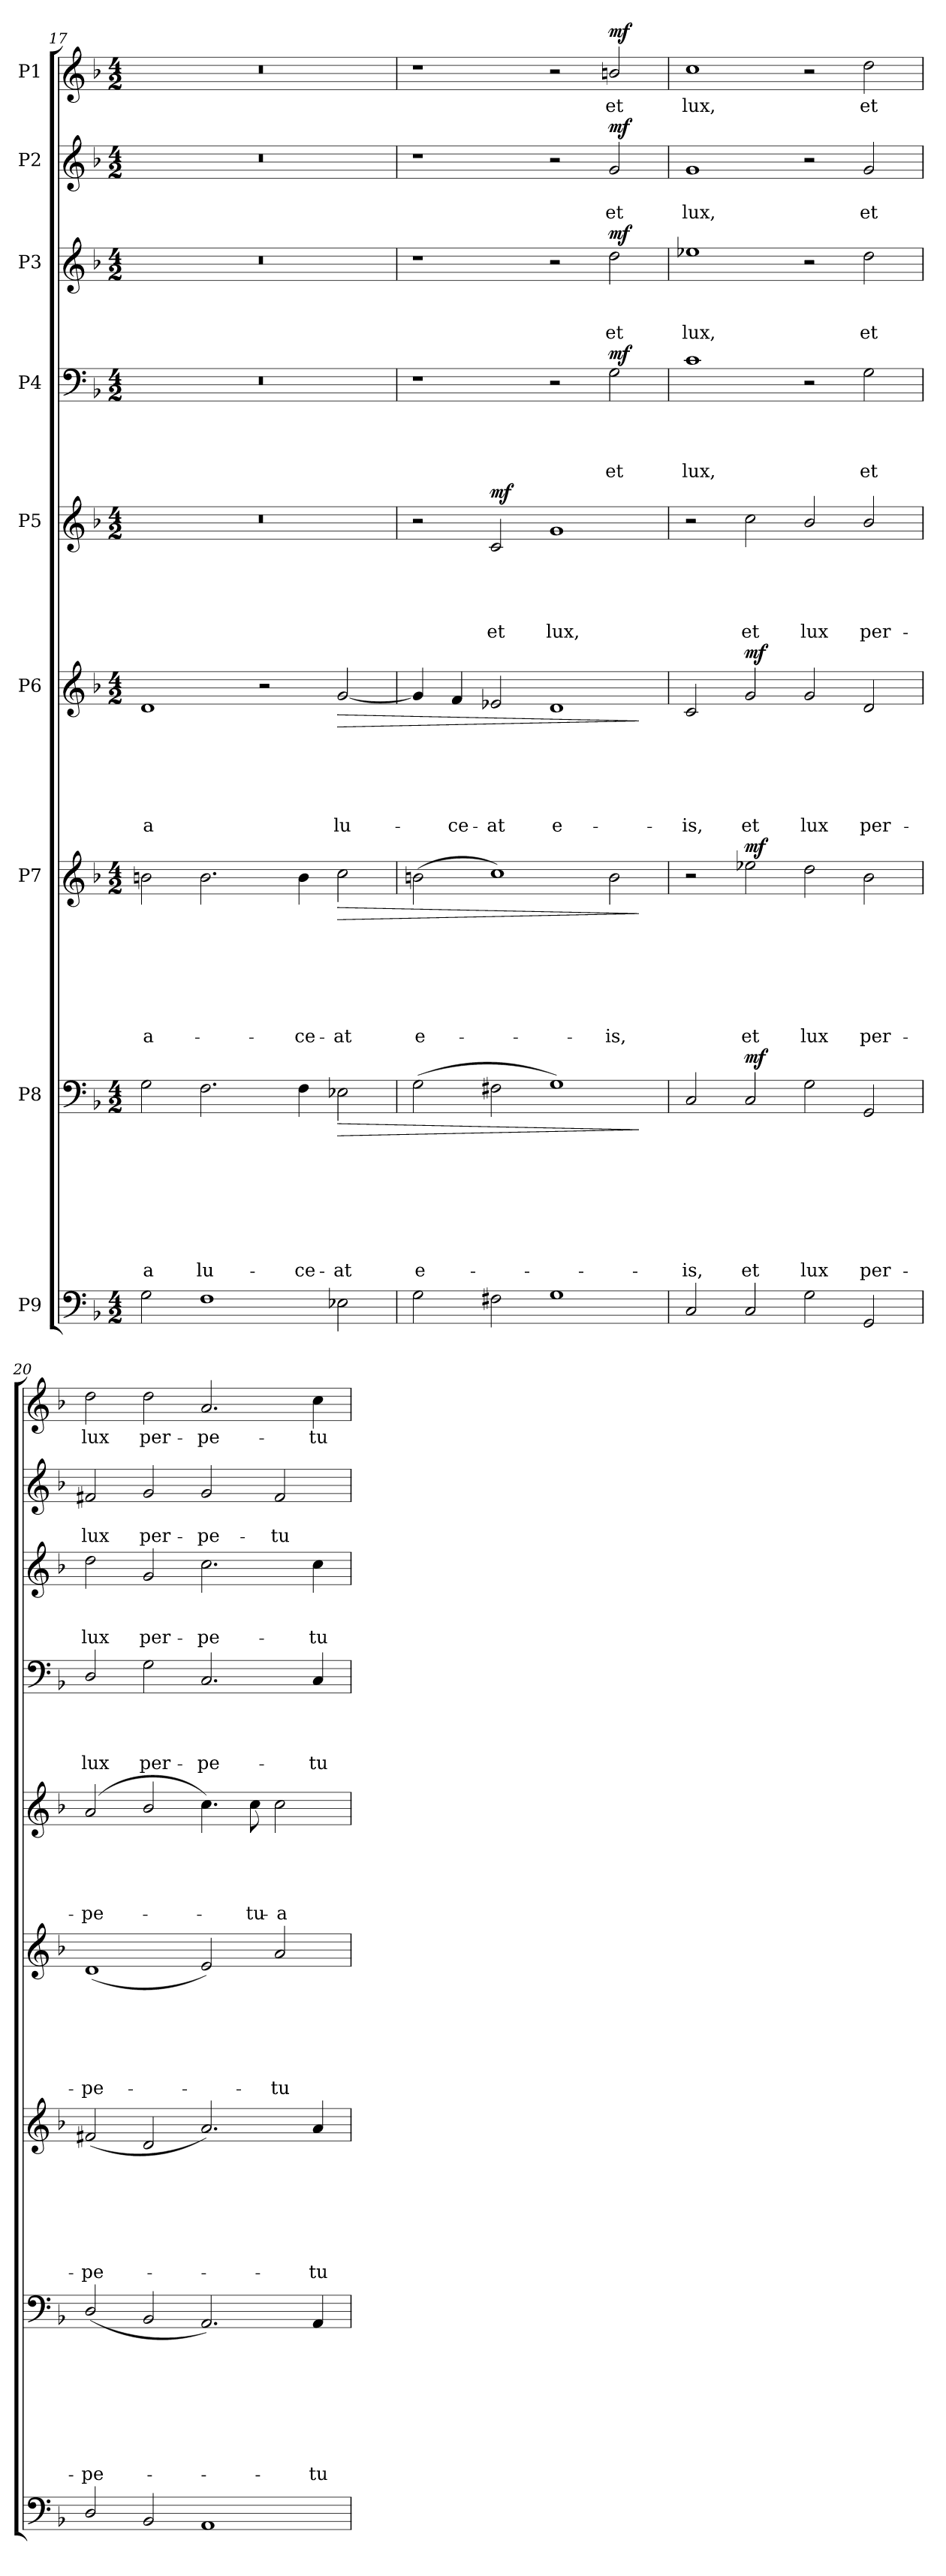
**kern	**kern	**text	**text	**text	**text	**text	**text	**text	**text	**dynam	**kern	**text	**text	**text	**text	**text	**text	**text	**dynam	**kern	**text	**text	**text	**text	**text	**text	**dynam	**kern	**text	**text	**text	**text	**text	**dynam	**kern	**text	**text	**text	**text	**dynam	**kern	**text	**text	**text	**dynam	**kern	**text	**text	**dynam	**kern	**text	**dynam
*part9	*part8	*part8	*part8	*part8	*part8	*part8	*part8	*part8	*part8	*part8	*part7	*part7	*part7	*part7	*part7	*part7	*part7	*part7	*part7	*part6	*part6	*part6	*part6	*part6	*part6	*part6	*part6	*part5	*part5	*part5	*part5	*part5	*part5	*part5	*part4	*part4	*part4	*part4	*part4	*part4	*part3	*part3	*part3	*part3	*part3	*part2	*part2	*part2	*part2	*part1	*part1	*part1
*staff9	*staff8	*staff8	*staff8	*staff8	*staff8	*staff8	*staff8	*staff8	*staff8	*staff8	*staff7	*staff7	*staff7	*staff7	*staff7	*staff7	*staff7	*staff7	*staff7	*staff6	*staff6	*staff6	*staff6	*staff6	*staff6	*staff6	*staff6	*staff5	*staff5	*staff5	*staff5	*staff5	*staff5	*staff5	*staff4	*staff4	*staff4	*staff4	*staff4	*staff4	*staff3	*staff3	*staff3	*staff3	*staff3	*staff2	*staff2	*staff2	*staff2	*staff1	*staff1	*staff1
*I"P9	*I"P8	*	*	*	*	*	*	*	*	*	*I"P7	*	*	*	*	*	*	*	*	*I"P6	*	*	*	*	*	*	*	*I"P5	*	*	*	*	*	*	*I"P4	*	*	*	*	*	*I"P3	*	*	*	*	*I"P2	*	*	*	*I"P1	*	*
*clefF4	*clefF4	*	*	*	*	*	*	*	*	*	*clefG2	*	*	*	*	*	*	*	*	*clefG2	*	*	*	*	*	*	*	*clefG2	*	*	*	*	*	*	*clefF4	*	*	*	*	*	*clefG2	*	*	*	*	*clefG2	*	*	*	*clefG2	*	*
*	*	*	*	*	*	*	*	*	*	*	*ITrd7c12	*	*	*	*	*	*	*	*	*	*	*	*	*	*	*	*	*	*	*	*	*	*	*	*	*	*	*	*	*	*ITrd7c12	*	*	*	*	*	*	*	*	*	*	*
*k[b-]	*k[b-]	*	*	*	*	*	*	*	*	*	*k[b-]	*	*	*	*	*	*	*	*	*k[b-]	*	*	*	*	*	*	*	*k[b-]	*	*	*	*	*	*	*k[b-]	*	*	*	*	*	*k[b-]	*	*	*	*	*k[b-]	*	*	*	*k[b-]	*	*
*F:	*F:	*	*	*	*	*	*	*	*	*	*F:	*	*	*	*	*	*	*	*	*F:	*	*	*	*	*	*	*	*F:	*	*	*	*	*	*	*F:	*	*	*	*	*	*F:	*	*	*	*	*F:	*	*	*	*F:	*	*
*M4/2	*M4/2	*	*	*	*	*	*	*	*	*	*M4/2	*	*	*	*	*	*	*	*	*M4/2	*	*	*	*	*	*	*	*M4/2	*	*	*	*	*	*	*M4/2	*	*	*	*	*	*M4/2	*	*	*	*	*M4/2	*	*	*	*M4/2	*	*
=17	=17	=17	=17	=17	=17	=17	=17	=17	=17	=17	=17	=17	=17	=17	=17	=17	=17	=17	=17	=17	=17	=17	=17	=17	=17	=17	=17	=17	=17	=17	=17	=17	=17	=17	=17	=17	=17	=17	=17	=17	=17	=17	=17	=17	=17	=17	=17	=17	=17	=17	=17	=17
!	!	!	!	!	!	!	!	!	!LO:LY:b	!	!	!	!	!	!	!	!	!LO:LY:b	!	!	!	!	!	!	!	!LO:LY:b	!	!LO:N:vis=1	!	!	!	!	!	!	!LO:N:vis=1	!	!	!	!	!	!LO:N:vis=1	!	!	!	!	!LO:N:vis=1	!	!	!	!LO:N:vis=1	!	!
2G\	2G\	.	.	.	.	.	.	.	-a	.	2Bn\	.	.	.	.	.	.	-a-	.	1d	.	.	.	.	.	-a	.	0r	.	.	.	.	.	.	0r	.	.	.	.	.	0r	.	.	.	.	0r	.	.	.	0r	.	.
!	!	!	!	!	!	!	!	!	!LO:LY:b	!	!	!	!	!	!	!	!	!	!	!	!	!	!	!	!	!	!	!	!	!	!	!	!	!	!	!	!	!	!	!	!	!	!	!	!	!	!	!	!	!	!	!
1F	2.F\	.	.	.	.	.	.	.	lu-	.	2.B\	.	.	.	.	.	.	.	.	.	.	.	.	.	.	.	.	.	.	.	.	.	.	.	.	.	.	.	.	.	.	.	.	.	.	.	.	.	.	.	.	.
.	.	.	.	.	.	.	.	.	.	.	.	.	.	.	.	.	.	.	.	2r	.	.	.	.	.	.	.	.	.	.	.	.	.	.	.	.	.	.	.	.	.	.	.	.	.	.	.	.	.	.	.	.
!	!	!	!	!	!	!	!	!	!LO:LY:b	!	!	!	!	!	!	!	!	!LO:LY:b	!	!	!	!	!	!	!	!	!	!	!	!	!	!	!	!	!	!	!	!	!	!	!	!	!	!	!	!	!	!	!	!	!	!
.	4F\	.	.	.	.	.	.	.	-ce-	.	4B\	.	.	.	.	.	.	-ce-	.	.	.	.	.	.	.	.	.	.	.	.	.	.	.	.	.	.	.	.	.	.	.	.	.	.	.	.	.	.	.	.	.	.
!	!	!	!	!	!	!	!	!	!LO:LY:b	!LO:HP:b	!	!	!	!	!	!	!	!LO:LY:b	!LO:HP:b	!	!	!	!	!	!	!LO:LY:b	!LO:HP:b	!	!	!	!	!	!	!	!	!	!	!	!	!	!	!	!	!	!	!	!	!	!	!	!	!
2E-X\	2E-X\	.	.	.	.	.	.	.	-at	>	2c\	.	.	.	.	.	.	-at	>	[<2g/	.	.	.	.	.	lu-	>	.	.	.	.	.	.	.	.	.	.	.	.	.	.	.	.	.	.	.	.	.	.	.	.	.
=18	=18	=18	=18	=18	=18	=18	=18	=18	=18	=18	=18	=18	=18	=18	=18	=18	=18	=18	=18	=18	=18	=18	=18	=18	=18	=18	=18	=18	=18	=18	=18	=18	=18	=18	=18	=18	=18	=18	=18	=18	=18	=18	=18	=18	=18	=18	=18	=18	=18	=18	=18	=18
!	!	!	!	!	!	!	!	!	!LO:LY:b	!	!	!	!	!	!	!	!	!LO:LY:b	!	!	!	!	!	!	!	!	!	!	!	!	!	!	!	!	!	!	!	!	!	!	!	!	!	!	!	!	!	!	!	!	!	!
2G\	(>2G\	.	.	.	.	.	.	.	e-	.	(>2Bn\	.	.	.	.	.	.	e-	.	4g/]	.	.	.	.	.	.	.	2r	.	.	.	.	.	.	1r	.	.	.	.	.	1r	.	.	.	.	1r	.	.	.	1r	.	.
!	!	!	!	!	!	!	!	!	!	!	!	!	!	!	!	!	!	!	!	!	!	!	!	!	!	!LO:LY:b	!	!	!	!	!	!	!	!	!	!	!	!	!	!	!	!	!	!	!	!	!	!	!	!	!	!
.	.	.	.	.	.	.	.	.	.	.	.	.	.	.	.	.	.	.	.	4f/	.	.	.	.	.	-ce-	.	.	.	.	.	.	.	.	.	.	.	.	.	.	.	.	.	.	.	.	.	.	.	.	.	.
!	!	!	!	!	!	!	!	!	!	!	!	!	!	!	!	!	!	!	!	!	!	!	!	!	!	!LO:LY:b	!	!	!	!	!	!	!LO:LY:b	!LO:DY:a	!	!	!	!	!	!	!	!	!	!	!	!	!	!	!	!	!	!
2F#X\	2F#X\	.	.	.	.	.	.	.	.	.	1c)	.	.	.	.	.	.	.	.	2e-X/	.	.	.	.	.	-at	.	2c/	.	.	.	.	et	mf	.	.	.	.	.	.	.	.	.	.	.	.	.	.	.	.	.	.
!	!	!	!	!	!	!	!	!	!	!	!	!	!	!	!	!	!	!	!	!	!	!	!	!	!	!LO:LY:b	!	!	!	!	!	!	!LO:LY:b	!	!	!	!	!	!	!	!	!	!	!	!	!	!	!	!	!	!	!
1G	1G)	.	.	.	.	.	.	.	.	.	.	.	.	.	.	.	.	.	.	1d	.	.	.	.	.	e-	.	1g	.	.	.	.	lux,	.	2r	.	.	.	.	.	2r	.	.	.	.	2r	.	.	.	2r	.	.
!	!	!	!	!	!	!	!	!	!	!	!	!	!	!	!	!	!	!LO:LY:b	!	!	!	!	!	!	!	!	!	!	!	!	!	!	!	!	!	!	!	!	!LO:LY:b	!LO:DY:a	!	!	!	!LO:LY:b	!LO:DY:a	!	!	!LO:LY:b	!LO:DY:a	!	!LO:LY:b	!LO:DY:a
.	.	.	.	.	.	.	.	.	.	.	2B\	.	.	.	.	.	.	-is,	.	.	.	.	.	.	.	.	.	.	.	.	.	.	.	.	2G\	.	.	.	et	mf	2d\	.	.	et	mf	2g/	.	et	mf	2bn/	et	mf
.	.	.	.	.	.	.	.	.	.	]	.	.	.	.	.	.	.	.	]	.	.	.	.	.	.	.	]	.	.	.	.	.	.	.	.	.	.	.	.	.	.	.	.	.	.	.	.	.	.	.	.	.
=19	=19	=19	=19	=19	=19	=19	=19	=19	=19	=19	=19	=19	=19	=19	=19	=19	=19	=19	=19	=19	=19	=19	=19	=19	=19	=19	=19	=19	=19	=19	=19	=19	=19	=19	=19	=19	=19	=19	=19	=19	=19	=19	=19	=19	=19	=19	=19	=19	=19	=19	=19	=19
!	!	!	!	!	!	!	!	!	!LO:LY:b	!	!	!	!	!	!	!	!	!	!	!	!	!	!	!	!	!LO:LY:b	!	!	!	!	!	!	!	!	!	!	!	!	!LO:LY:b	!	!	!	!	!LO:LY:b	!	!	!	!LO:LY:b	!	!	!LO:LY:b	!
2C/	2C/	.	.	.	.	.	.	.	-is,	.	2r	.	.	.	.	.	.	.	.	2c/	.	.	.	.	.	-is,	.	2r	.	.	.	.	.	.	1c	.	.	.	lux,	.	1e-X	.	.	lux,	.	1g	.	lux,	.	1cc	lux,	.
!	!	!	!	!	!	!	!	!	!LO:LY:b	!LO:DY:a	!	!	!	!	!	!	!	!LO:LY:b	!LO:DY:a	!	!	!	!	!	!	!LO:LY:b	!LO:DY:a	!	!	!	!	!	!LO:LY:b	!	!	!	!	!	!	!	!	!	!	!	!	!	!	!	!	!	!	!
2C/	2C/	.	.	.	.	.	.	.	et	mf	2e-X\	.	.	.	.	.	.	et	mf	2g/	.	.	.	.	.	et	mf	2cc\	.	.	.	.	et	.	.	.	.	.	.	.	.	.	.	.	.	.	.	.	.	.	.	.
!	!	!	!	!	!	!	!	!	!LO:LY:b	!	!	!	!	!	!	!	!	!LO:LY:b	!	!	!	!	!	!	!	!LO:LY:b	!	!	!	!	!	!	!LO:LY:b	!	!	!	!	!	!	!	!	!	!	!	!	!	!	!	!	!	!	!
2G\	2G\	.	.	.	.	.	.	.	lux	.	2d\	.	.	.	.	.	.	lux	.	2g/	.	.	.	.	.	lux	.	2b-/	.	.	.	.	lux	.	2r	.	.	.	.	.	2r	.	.	.	.	2r	.	.	.	2r	.	.
!	!	!	!	!	!	!	!	!	!LO:LY:b	!	!	!	!	!	!	!	!	!LO:LY:b	!	!	!	!	!	!	!	!LO:LY:b	!	!	!	!	!	!	!LO:LY:b	!	!	!	!	!	!LO:LY:b	!	!	!	!	!LO:LY:b	!	!	!	!LO:LY:b	!	!	!LO:LY:b	!
2GG/	2GG/	.	.	.	.	.	.	.	per-	.	2B-\	.	.	.	.	.	.	per-	.	2d/	.	.	.	.	.	per-	.	2b-/	.	.	.	.	per-	.	2G\	.	.	.	et	.	2d\	.	.	et	.	2g/	.	et	.	2dd\	et	.
=20	=20	=20	=20	=20	=20	=20	=20	=20	=20	=20	=20	=20	=20	=20	=20	=20	=20	=20	=20	=20	=20	=20	=20	=20	=20	=20	=20	=20	=20	=20	=20	=20	=20	=20	=20	=20	=20	=20	=20	=20	=20	=20	=20	=20	=20	=20	=20	=20	=20	=20	=20	=20
!	!	!	!	!	!	!	!	!	!LO:LY:b	!	!	!	!	!	!	!	!	!LO:LY:b	!	!	!	!	!	!	!	!LO:LY:b	!	!	!	!	!	!	!LO:LY:b	!	!	!	!	!	!LO:LY:b	!	!	!	!	!LO:LY:b	!	!	!	!LO:LY:b	!	!	!LO:LY:b	!
2D/	(<2D/	.	.	.	.	.	.	.	-pe-	.	(<2F#X/	.	.	.	.	.	.	-pe-	.	(<1d	.	.	.	.	.	-pe-	.	(>2a/	.	.	.	.	-pe-	.	2D/	.	.	.	lux	.	2d\	.	.	lux	.	2f#X/	.	lux	.	2dd\	lux	.
!	!	!	!	!	!	!	!	!	!	!	!	!	!	!	!	!	!	!	!	!	!	!	!	!	!	!	!	!	!	!	!	!	!	!	!	!	!	!	!LO:LY:b	!	!	!	!	!LO:LY:b	!	!	!	!LO:LY:b	!	!	!LO:LY:b	!
2BB-/	2BB-/	.	.	.	.	.	.	.	.	.	2D/	.	.	.	.	.	.	.	.	.	.	.	.	.	.	.	.	2b-/	.	.	.	.	.	.	2G\	.	.	.	per-	.	2G/	.	.	per-	.	2g/	.	per-	.	2dd\	per-	.
!	!	!	!	!	!	!	!	!	!	!	!	!	!	!	!	!	!	!	!	!	!	!	!	!	!	!	!	!	!	!	!	!	!	!	!	!	!	!	!LO:LY:b	!	!	!	!	!LO:LY:b	!	!	!	!LO:LY:b	!	!	!LO:LY:b	!
1AA	2.AA/)	.	.	.	.	.	.	.	.	.	2.A/)	.	.	.	.	.	.	.	.	2e/)	.	.	.	.	.	.	.	4.cc\)	.	.	.	.	.	.	2.C/	.	.	.	-pe-	.	2.c\	.	.	-pe-	.	2g/	.	-pe-	.	2.a/	-pe-	.
!	!	!	!	!	!	!	!	!	!	!	!	!	!	!	!	!	!	!	!	!	!	!	!	!	!	!	!	!	!	!	!	!	!LO:LY:b	!	!	!	!	!	!	!	!	!	!	!	!	!	!	!	!	!	!	!
.	.	.	.	.	.	.	.	.	.	.	.	.	.	.	.	.	.	.	.	.	.	.	.	.	.	.	.	8cc\	.	.	.	.	-tu-	.	.	.	.	.	.	.	.	.	.	.	.	.	.	.	.	.	.	.
!	!	!	!	!	!	!	!	!	!	!	!	!	!	!	!	!	!	!	!	!	!	!	!	!	!	!LO:LY:b	!	!	!	!	!	!	!LO:LY:b	!	!	!	!	!	!	!	!	!	!	!	!	!	!	!LO:LY:b	!	!	!	!
.	.	.	.	.	.	.	.	.	.	.	.	.	.	.	.	.	.	.	.	2a/	.	.	.	.	.	-tu-	.	2cc\	.	.	.	.	-a	.	.	.	.	.	.	.	.	.	.	.	.	2f#/	.	-tu-	.	.	.	.
!	!	!	!	!	!	!	!	!	!LO:LY:b	!	!	!	!	!	!	!	!	!LO:LY:b	!	!	!	!	!	!	!	!	!	!	!	!	!	!	!	!	!	!	!	!	!LO:LY:b	!	!	!	!	!LO:LY:b	!	!	!	!	!	!	!LO:LY:b	!
.	4AA/	.	.	.	.	.	.	.	-tu-	.	4A/	.	.	.	.	.	.	-tu-	.	.	.	.	.	.	.	.	.	.	.	.	.	.	.	.	4C/	.	.	.	-tu-	.	4c\	.	.	-tu-	.	.	.	.	.	4cc\	-tu-	.
=	=	=	=	=	=	=	=	=	=	=	=	=	=	=	=	=	=	=	=	=	=	=	=	=	=	=	=	=	=	=	=	=	=	=	=	=	=	=	=	=	=	=	=	=	=	=	=	=	=	=	=	=
*-	*-	*-	*-	*-	*-	*-	*-	*-	*-	*-	*-	*-	*-	*-	*-	*-	*-	*-	*-	*-	*-	*-	*-	*-	*-	*-	*-	*-	*-	*-	*-	*-	*-	*-	*-	*-	*-	*-	*-	*-	*-	*-	*-	*-	*-	*-	*-	*-	*-	*-	*-	*-
